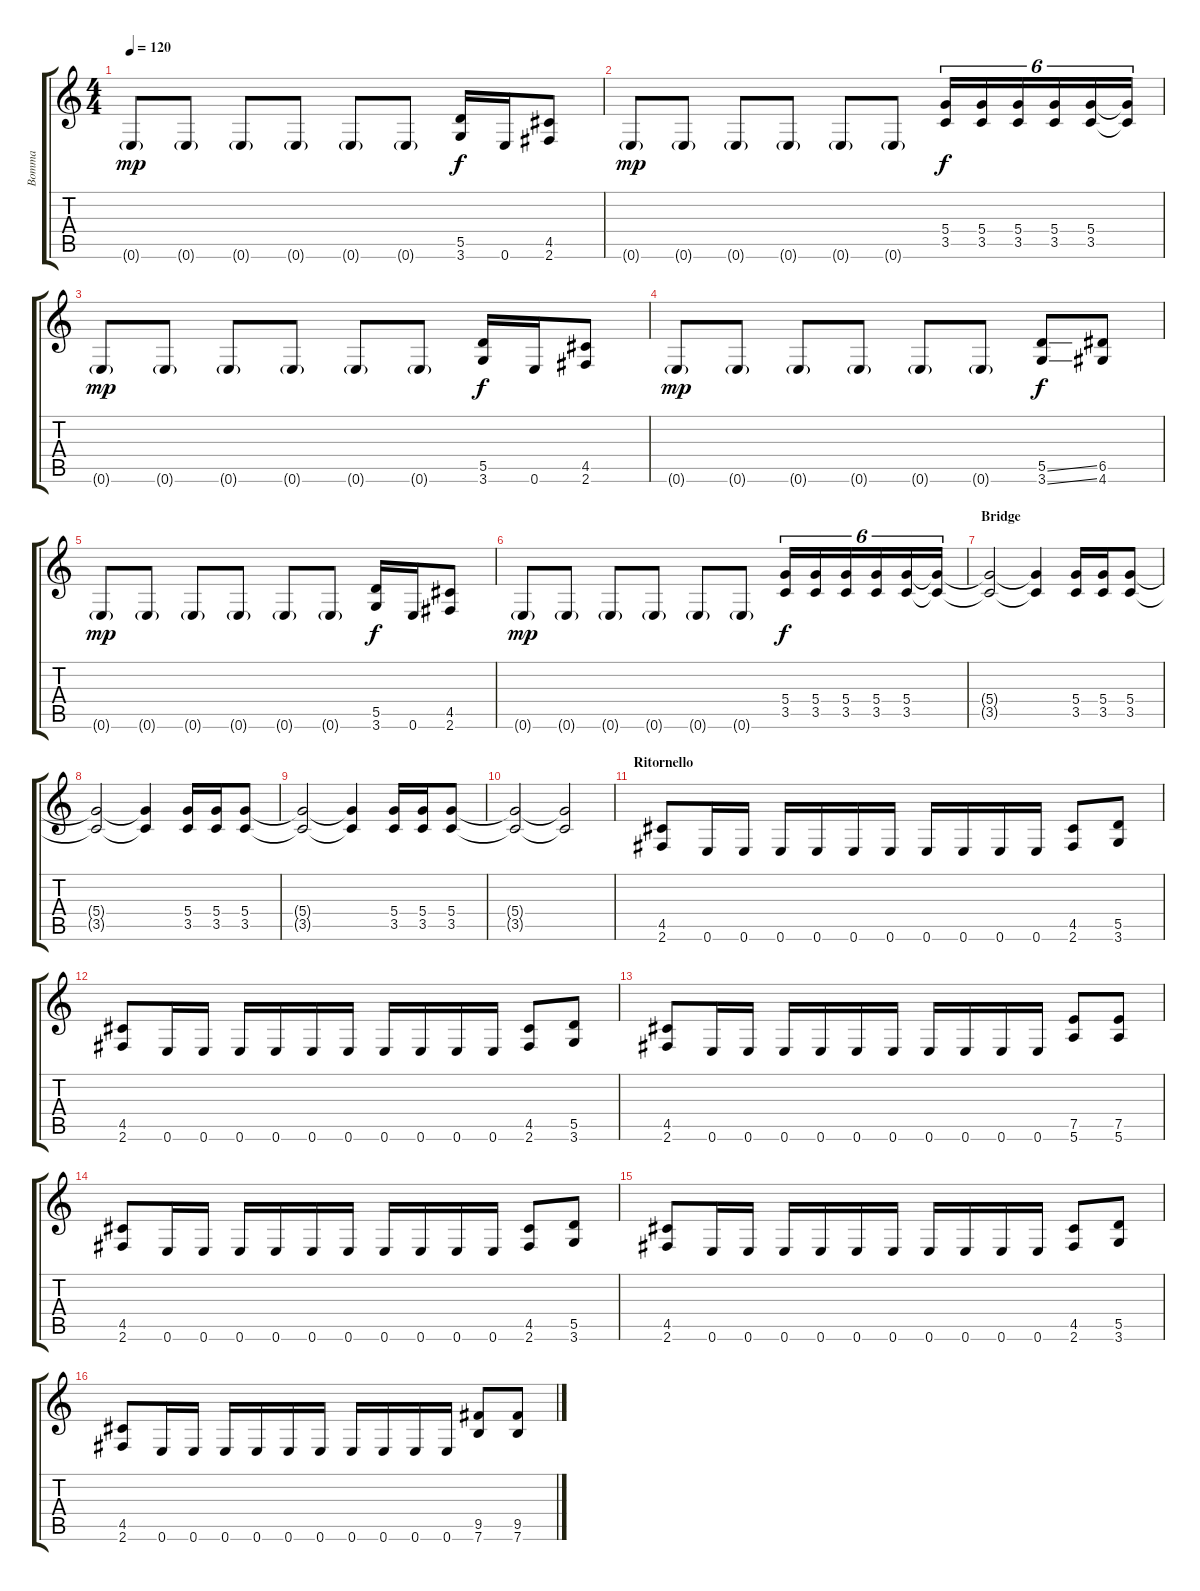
\track ("Bomma" "Bomma") {instrument distortionguitar}
\staff {score tabs}
\tuning (E4 B3 G3 D3 A2 E2) {hide}
\ts (4 4)
\tempo 120
\clef g2
\ks c
0.6{g}.8{dy mp} 0.6{g}.8 0.6{g}.8 0.6{g}.8 0.6{g}.8 0.6{g}.8 (5.5 3.6).16{dy f} 0.6.16 (4.5 2.6).8 |
0.6{g}.8{dy mp} 0.6{g}.8 0.6{g}.8 0.6{g}.8 0.6{g}.8 0.6{g}.8 (5.4 3.5).16{tu (6 4) dy f} (5.4 3.5).16{tu (6 4)} (5.4 3.5).16{tu (6 4)} (5.4 3.5).16{tu (6 4)} (5.4 3.5).16{tu (6 4)} (5.4{t} 3.5{t}).16{tu (6 4)} |
0.6{g}.8{dy mp} 0.6{g}.8 0.6{g}.8 0.6{g}.8 0.6{g}.8 0.6{g}.8 (5.5 3.6).16{dy f} 0.6.16 (4.5 2.6).8 |
0.6{g}.8{dy mp} 0.6{g}.8 0.6{g}.8 0.6{g}.8 0.6{g}.8 0.6{g}.8 (5.5{ss} 3.6{ss}).8{dy f} (6.5 4.6).8 |
0.6{g}.8{dy mp} 0.6{g}.8 0.6{g}.8 0.6{g}.8 0.6{g}.8 0.6{g}.8 (5.5 3.6).16{dy f} 0.6.16 (4.5 2.6).8 |
0.6{g}.8{dy mp} 0.6{g}.8 0.6{g}.8 0.6{g}.8 0.6{g}.8 0.6{g}.8 (5.4 3.5).16{tu (6 4) dy f} (5.4 3.5).16{tu (6 4)} (5.4 3.5).16{tu (6 4)} (5.4 3.5).16{tu (6 4)} (5.4 3.5).16{tu (6 4)} (5.4{t} 3.5{t}).16{tu (6 4)} |
\section ("" "Bridge")
(5.4{t} 3.5{t}).2 (5.4{t} 3.5{t}).4 (5.4 3.5).16 (5.4 3.5).16 (5.4 3.5).8 |
(5.4{t} 3.5{t}).2 (5.4{t} 3.5{t}).4 (5.4 3.5).16 (5.4 3.5).16 (5.4 3.5).8 |
(5.4{t} 3.5{t}).2 (5.4{t} 3.5{t}).4 (5.4 3.5).16 (5.4 3.5).16 (5.4 3.5).8 |
(5.4{t} 3.5{t}).2 (5.4{t} 3.5{t}).2 |
\section ("" "Ritornello")
(4.5 2.6).8 0.6.16 0.6.16 0.6.16 0.6.16 0.6.16 0.6.16 0.6.16 0.6.16 0.6.16 0.6.16 (4.5 2.6).8 (5.5 3.6).8 |
(4.5 2.6).8 0.6.16 0.6.16 0.6.16 0.6.16 0.6.16 0.6.16 0.6.16 0.6.16 0.6.16 0.6.16 (4.5 2.6).8 (5.5 3.6).8 |
(4.5 2.6).8 0.6.16 0.6.16 0.6.16 0.6.16 0.6.16 0.6.16 0.6.16 0.6.16 0.6.16 0.6.16 (7.5 5.6).8 (7.5 5.6).8 |
(4.5 2.6).8 0.6.16 0.6.16 0.6.16 0.6.16 0.6.16 0.6.16 0.6.16 0.6.16 0.6.16 0.6.16 (4.5 2.6).8 (5.5 3.6).8 |
(4.5 2.6).8 0.6.16 0.6.16 0.6.16 0.6.16 0.6.16 0.6.16 0.6.16 0.6.16 0.6.16 0.6.16 (4.5 2.6).8 (5.5 3.6).8 |
(4.5 2.6).8 0.6.16 0.6.16 0.6.16 0.6.16 0.6.16 0.6.16 0.6.16 0.6.16 0.6.16 0.6.16 (9.5 7.6).8 (9.5 7.6).8
